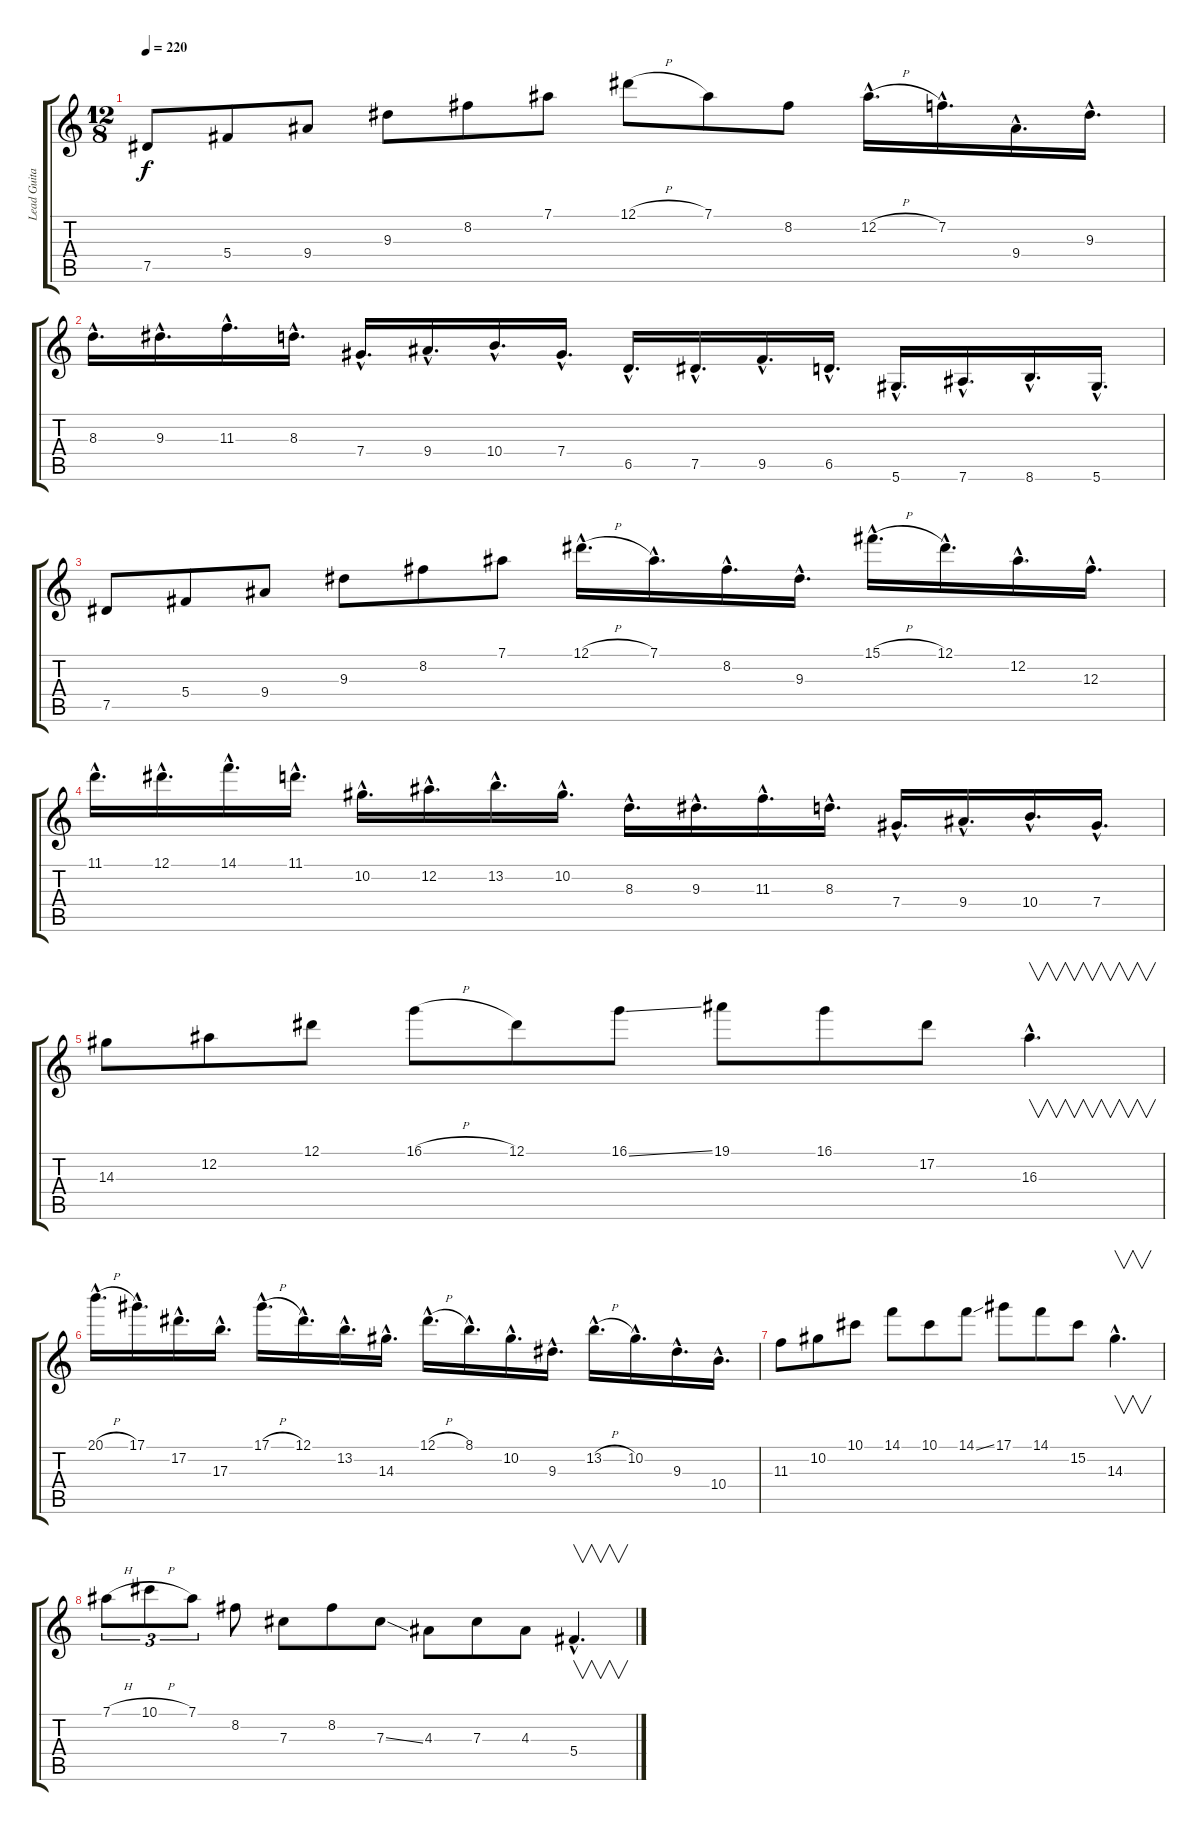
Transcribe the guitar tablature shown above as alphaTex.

\track ("Lead Guitar" "Lead Guita") {instrument distortionguitar}
\staff {score tabs}
\tuning (Eb4 Bb3 Gb3 Db3 Ab2 Eb2) {hide}
\ts (12 8)
\tempo 220
\clef g2
\ks c
7.5.8{dy f} 5.4.8 9.4.8 9.3.8 8.2.8 7.1.8 12.1{h}.8 7.1.8 8.2.8 12.2{h hac}.16{d} 7.2{hac}.16{d} 9.4{hac}.16{d} 9.3{hac}.16{d} |
8.3{hac}.16{d} 9.3{hac}.16{d} 11.3{hac}.16{d} 8.3{hac}.16{d} 7.4{hac}.16{d} 9.4{hac}.16{d} 10.4{hac}.16{d} 7.4{hac}.16{d} 6.5{hac}.16{d} 7.5{hac}.16{d} 9.5{hac}.16{d} 6.5{hac}.16{d} 5.6{hac}.16{d} 7.6{hac}.16{d} 8.6{hac}.16{d} 5.6{hac}.16{d} |
7.5.8 5.4.8 9.4.8 9.3.8 8.2.8 7.1.8 12.1{h hac}.16{d} 7.1{hac}.16{d} 8.2{hac}.16{d} 9.3{hac}.16{d} 15.1{h hac}.16{d} 12.1{hac}.16{d} 12.2{hac}.16{d} 12.3{hac}.16{d} |
11.1{hac}.16{d} 12.1{hac}.16{d} 14.1{hac}.16{d} 11.1{hac}.16{d} 10.2{hac}.16{d} 12.2{hac}.16{d} 13.2{hac}.16{d} 10.2{hac}.16{d} 8.3{hac}.16{d} 9.3{hac}.16{d} 11.3{hac}.16{d} 8.3{hac}.16{d} 7.4{hac}.16{d} 9.4{hac}.16{d} 10.4{hac}.16{d} 7.4{hac}.16{d} |
14.3.8 12.2.8 12.1.8 16.1{h}.8 12.1.8 16.1{ss}.8 19.1.8 16.1.8 17.2.8 16.3{hac}.4{v d} |
20.1{h hac}.16{d} 17.1{hac}.16{d} 17.2{hac}.16{d} 17.3{hac}.16{d} 17.1{h hac}.16{d} 12.1{hac}.16{d} 13.2{hac}.16{d} 14.3{hac}.16{d} 12.1{h hac}.16{d} 8.1{hac}.16{d} 10.2{hac}.16{d} 9.3{hac}.16{d} 13.2{h hac}.16{d} 10.2{hac}.16{d} 9.3{hac}.16{d} 10.4{hac}.16{d} |
11.3.8 10.2.8 10.1.8 14.1.8 10.1.8 14.1{ss}.8 17.1.8 14.1.8 15.2.8 14.3{hac}.4{v d} |
7.1{h}.8{tu (3 2)} 10.1{h}.8{tu (3 2)} 7.1.8{tu (3 2)} 8.2.8 7.3.8 8.2.8 7.3{ss}.8 4.3.8 7.3.8 4.3.8 5.4{hac}.4{v d}
